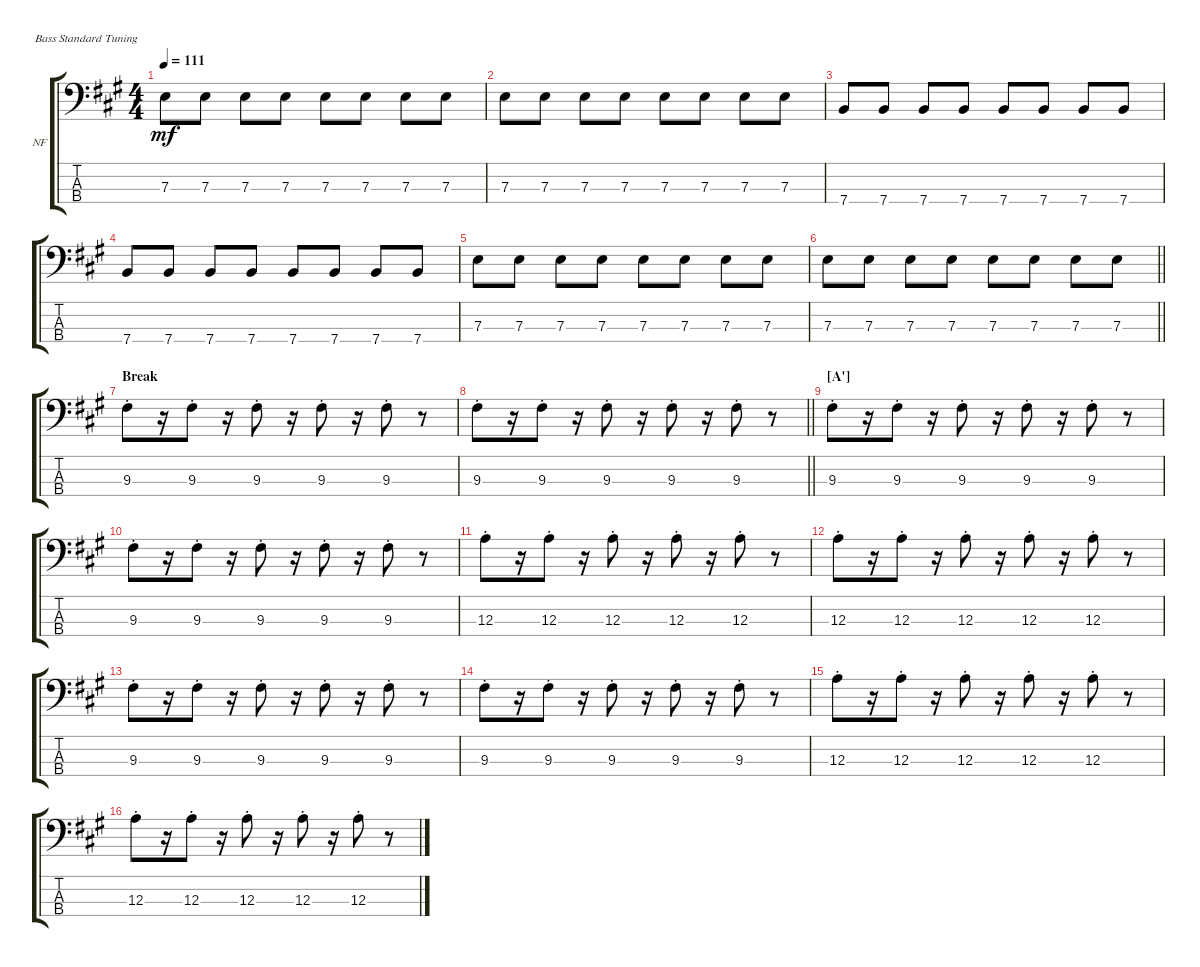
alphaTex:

\defaultSystemsLayout 4
\bracketExtendMode groupsimilarinstruments
\firstSystemTrackNameOrientation horizontal
\otherSystemsTrackNameOrientation horizontal
\track ("Nikolai Fraiture" "NF") {instrument electricbassfinger}
\staff {score tabs}
\tuning (G2 D2 A1 E1)
\ts (4 4)
\tempo 111
\clef f4
\ks a
7.3.8{dy mf} 7.3.8 7.3.8 7.3.8 7.3.8 7.3.8 7.3.8 7.3.8 |
7.3.8 7.3.8 7.3.8 7.3.8 7.3.8 7.3.8 7.3.8 7.3.8 |
7.4.8 7.4.8 7.4.8 7.4.8 7.4.8 7.4.8 7.4.8 7.4.8 |
7.4.8 7.4.8 7.4.8 7.4.8 7.4.8 7.4.8 7.4.8 7.4.8 |
7.3.8 7.3.8 7.3.8 7.3.8 7.3.8 7.3.8 7.3.8 7.3.8 |
\barLineRight lightlight
7.3.8 7.3.8 7.3.8 7.3.8 7.3.8 7.3.8 7.3.8 7.3.8 |
\section ("" "Break")
9.3{st}.8 r.16 9.3{st}.8 r.16 9.3{st}.8 r.16 9.3{st}.8 r.16 9.3{st}.8 r.8 |
\barLineRight lightlight
9.3{st}.8 r.16 9.3{st}.8 r.16 9.3{st}.8 r.16 9.3{st}.8 r.16 9.3{st}.8 r.8 |
\section ("A'" "")
9.3{st}.8 r.16 9.3{st}.8 r.16 9.3{st}.8 r.16 9.3{st}.8 r.16 9.3{st}.8 r.8 |
9.3{st}.8 r.16 9.3{st}.8 r.16 9.3{st}.8 r.16 9.3{st}.8 r.16 9.3{st}.8 r.8 |
12.3{st}.8 r.16 12.3{st}.8 r.16 12.3{st}.8 r.16 12.3{st}.8 r.16 12.3{st}.8 r.8 |
12.3{st}.8 r.16 12.3{st}.8 r.16 12.3{st}.8 r.16 12.3{st}.8 r.16 12.3{st}.8 r.8 |
9.3{st}.8 r.16 9.3{st}.8 r.16 9.3{st}.8 r.16 9.3{st}.8 r.16 9.3{st}.8 r.8 |
9.3{st}.8 r.16 9.3{st}.8 r.16 9.3{st}.8 r.16 9.3{st}.8 r.16 9.3{st}.8 r.8 |
12.3{st}.8 r.16 12.3{st}.8 r.16 12.3{st}.8 r.16 12.3{st}.8 r.16 12.3{st}.8 r.8 |
12.3{st}.8 r.16 12.3{st}.8 r.16 12.3{st}.8 r.16 12.3{st}.8 r.16 12.3{st}.8 r.8
